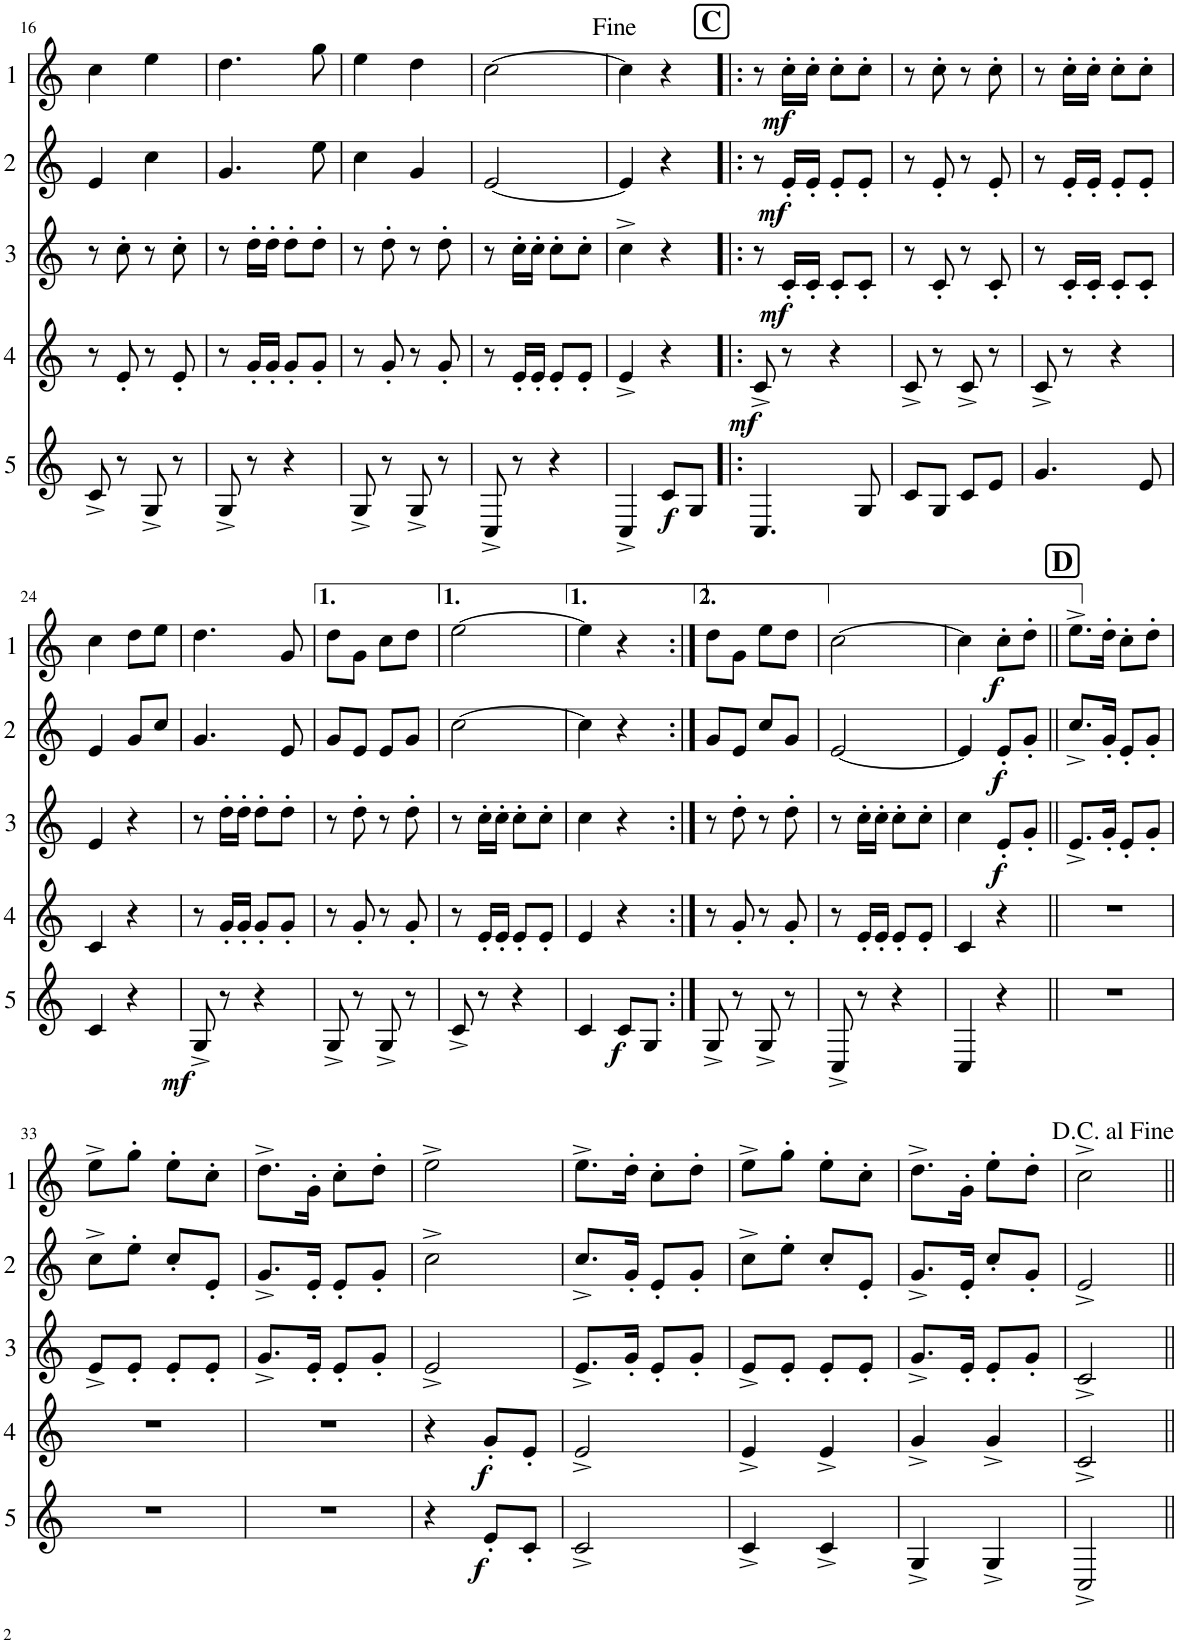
**kern	**dynam	**kern	**dynam	**kern	**dynam	**kern	**dynam	**kern	**dynam
*part5	*part5	*part4	*part4	*part3	*part3	*part2	*part2	*part1	*part1
*staff5	*staff5	*staff4	*staff4	*staff3	*staff3	*staff2	*staff2	*staff1	*staff1
*I"Cor 5	*	*I"Cor 4	*	*I"Cor 3	*	*I"Cor 2	*	*I"Cor 1	*
!!LO:PB:g=z
*clefG2	*	*clefG2	*	*clefG2	*	*clefG2	*	*clefG2	*
*Trd4c7	*	*Trd4c7	*	*Trd4c7	*	*Trd4c7	*	*Trd4c7	*
*k[]	*	*k[]	*	*k[]	*	*k[]	*	*k[]	*
*M2/4	*	*M2/4	*	*M2/4	*	*M2/4	*	*M2/4	*
=16	=16	=16	=16	=16	=16	=16	=16	=16	=16
8c^/	.	8r	.	8r	.	4e/	.	4cc\	.
8r	.	8e'/	.	8cc'\	.	.	.	.	.
8G^/	.	8r	.	8r	.	4cc\	.	4ee\	.
8r	.	8e'/	.	8cc'\	.	.	.	.	.
=17	=17	=17	=17	=17	=17	=17	=17	=17	=17
8G^/	.	8r	.	8r	.	4.g/	.	4.dd\	.
8r	.	16g'/LL	.	16dd'\LL	.	.	.	.	.
.	.	16g'/JJ	.	16dd'\JJ	.	.	.	.	.
4r	.	8g'/L	.	8dd'\L	.	.	.	.	.
.	.	8g'/J	.	8dd'\J	.	8ee\	.	8gg\	.
=18	=18	=18	=18	=18	=18	=18	=18	=18	=18
8G^/	.	8r	.	8r	.	4cc\	.	4ee\	.
8r	.	8g'/	.	8dd'\	.	.	.	.	.
8G^/	.	8r	.	8r	.	4g/	.	4dd\	.
8r	.	8g'/	.	8dd'\	.	.	.	.	.
=19	=19	=19	=19	=19	=19	=19	=19	=19	=19
8C^/	.	8r	.	8r	.	[2e/	.	[2cc\	.
8r	.	16e'/LL	.	16cc'\LL	.	.	.	.	.
.	.	16e'/JJ	.	16cc'\JJ	.	.	.	.	.
4r	.	8e'/L	.	8cc'\L	.	.	.	.	.
.	.	8e'/J	.	8cc'\J	.	.	.	.	.
=20	=20	=20	=20	=20	=20	=20	=20	=20	=20
4C^/	.	4e^/	.	4cc^\	.	4e/]	.	4cc\]	.
!	!LO:DY:b	!	!	!	!	!	!	!	!
8c/L	f	4r	.	4r	.	4r	.	4r	.
8G/J	.	.	.	.	.	.	.	.	.
!!LO:REH:place=s1:a:B:cj:fs=14:t=C
=21!|:	=21!|:	=21!|:	=21!|:	=21!|:	=21!|:	=21!|:	=21!|:	=21!|:	=21!|:
!	!	!	!LO:DY:b	!	!	!	!	!	!
4.C/	.	8c^/	mf	8r	.	8r	.	8r	.
!	!	!	!	!	!LO:DY:b	!	!LO:DY:b	!	!LO:DY:b
.	.	8r	.	16c'/LL	mf	16e'/LL	mf	16cc'\LL	mf
.	.	.	.	16c'/JJ	.	16e'/JJ	.	16cc'\JJ	.
.	.	4r	.	8c'/L	.	8e'/L	.	8cc'\L	.
8G/	.	.	.	8c'/J	.	8e'/J	.	8cc'\J	.
=22	=22	=22	=22	=22	=22	=22	=22	=22	=22
8c/L	.	8c^/	.	8r	.	8r	.	8r	.
8G/J	.	8r	.	8c'/	.	8e'/	.	8cc'\	.
8c/L	.	8c^/	.	8r	.	8r	.	8r	.
8e/J	.	8r	.	8c'/	.	8e'/	.	8cc'\	.
=23	=23	=23	=23	=23	=23	=23	=23	=23	=23
4.g/	.	8c^/	.	8r	.	8r	.	8r	.
.	.	8r	.	16c'/LL	.	16e'/LL	.	16cc'\LL	.
.	.	.	.	16c'/JJ	.	16e'/JJ	.	16cc'\JJ	.
.	.	4r	.	8c'/L	.	8e'/L	.	8cc'\L	.
8e/	.	.	.	8c'/J	.	8e'/J	.	8cc'\J	.
!!LO:LB:g=z
=24	=24	=24	=24	=24	=24	=24	=24	=24	=24
4c/	.	4c/	.	4e/	.	4e/	.	4cc\	.
4r	.	4r	.	4r	.	8g/L	.	8dd\L	.
.	.	.	.	.	.	8cc/J	.	8ee\J	.
=25	=25	=25	=25	=25	=25	=25	=25	=25	=25
!	!LO:DY:b	!	!	!	!	!	!	!	!
8G^/	mf	8r	.	8r	.	4.g/	.	4.dd\	.
8r	.	16g'/LL	.	16dd'\LL	.	.	.	.	.
.	.	16g'/JJ	.	16dd'\JJ	.	.	.	.	.
4r	.	8g'/L	.	8dd'\L	.	.	.	.	.
.	.	8g'/J	.	8dd'\J	.	8e/	.	8g/	.
=26	=26	=26	=26	=26	=26	=26	=26	=26	=26
8G^/	.	8r	.	8r	.	8g/L	.	8dd\L	.
8r	.	8g'/	.	8dd'\	.	8e/J	.	8g\J	.
8G^/	.	8r	.	8r	.	8e/L	.	8cc\L	.
8r	.	8g'/	.	8dd'\	.	8g/J	.	8dd\J	.
=27	=27	=27	=27	=27	=27	=27	=27	=27	=27
8c^/	.	8r	.	8r	.	[2cc\	.	[2ee\	.
8r	.	16e'/LL	.	16cc'\LL	.	.	.	.	.
.	.	16e'/JJ	.	16cc'\JJ	.	.	.	.	.
4r	.	8e'/L	.	8cc'\L	.	.	.	.	.
.	.	8e'/J	.	8cc'\J	.	.	.	.	.
=28	=28	=28	=28	=28	=28	=28	=28	=28	=28
4c/	.	4e/	.	4cc\	.	4cc\]	.	4ee\]	.
!	!LO:DY:b	!	!	!	!	!	!	!	!
8c/L	f	4r	.	4r	.	4r	.	4r	.
8G/J	.	.	.	.	.	.	.	.	.
=29:|!	=29:|!	=29:|!	=29:|!	=29:|!	=29:|!	=29:|!	=29:|!	=29:|!	=29:|!
8G^/	.	8r	.	8r	.	8g/L	.	8dd\L	.
8r	.	8g'/	.	8dd'\	.	8e/J	.	8g\J	.
8G^/	.	8r	.	8r	.	8cc/L	.	8ee\L	.
8r	.	8g'/	.	8dd'\	.	8g/J	.	8dd\J	.
=30	=30	=30	=30	=30	=30	=30	=30	=30	=30
8C^/	.	8r	.	8r	.	[2e/	.	[2cc\	.
8r	.	16e'/LL	.	16cc'\LL	.	.	.	.	.
.	.	16e'/JJ	.	16cc'\JJ	.	.	.	.	.
4r	.	8e'/L	.	8cc'\L	.	.	.	.	.
.	.	8e'/J	.	8cc'\J	.	.	.	.	.
=31	=31	=31	=31	=31	=31	=31	=31	=31	=31
4C/	.	4c/	.	4cc\	.	4e/]	.	4cc\]	.
!	!	!	!	!	!LO:DY:b	!	!LO:DY:b	!	!LO:DY:b
4r	.	4r	.	8e'/L	f	8e'/L	f	8cc'\L	f
.	.	.	.	8g'/J	.	8g'/J	.	8dd'\J	.
!!LO:REH:place=s1:a:B:cj:fs=14:t=D
=32||	=32||	=32||	=32||	=32||	=32||	=32||	=32||	=32||	=32||
2r	.	2r	.	8.e^/L	.	8.cc^/L	.	8.ee^\L	.
.	.	.	.	16g'/Jk	.	16g'/Jk	.	16dd'\Jk	.
.	.	.	.	8e'/L	.	8e'/L	.	8cc'\L	.
.	.	.	.	8g'/J	.	8g'/J	.	8dd'\J	.
!!LO:LB:g=z
=33	=33	=33	=33	=33	=33	=33	=33	=33	=33
2r	.	2r	.	8e^/L	.	8cc^\L	.	8ee^\L	.
.	.	.	.	8e'/J	.	8ee'\J	.	8gg'\J	.
.	.	.	.	8e'/L	.	8cc'/L	.	8ee'\L	.
.	.	.	.	8e'/J	.	8e'/J	.	8cc'\J	.
=34	=34	=34	=34	=34	=34	=34	=34	=34	=34
2r	.	2r	.	8.g^/L	.	8.g^/L	.	8.dd^\L	.
.	.	.	.	16e'/Jk	.	16e'/Jk	.	16g'\Jk	.
.	.	.	.	8e'/L	.	8e'/L	.	8cc'\L	.
.	.	.	.	8g'/J	.	8g'/J	.	8dd'\J	.
=35	=35	=35	=35	=35	=35	=35	=35	=35	=35
4r	.	4r	.	2e^/	.	2cc^\	.	2ee^\	.
!	!LO:DY:b	!	!LO:DY:b	!	!	!	!	!	!
8e'/L	f	8g'/L	f	.	.	.	.	.	.
8c'/J	.	8e'/J	.	.	.	.	.	.	.
=36	=36	=36	=36	=36	=36	=36	=36	=36	=36
2c^/	.	2e^/	.	8.e^/L	.	8.cc^/L	.	8.ee^\L	.
.	.	.	.	16g'/Jk	.	16g'/Jk	.	16dd'\Jk	.
.	.	.	.	8e'/L	.	8e'/L	.	8cc'\L	.
.	.	.	.	8g'/J	.	8g'/J	.	8dd'\J	.
=37	=37	=37	=37	=37	=37	=37	=37	=37	=37
4c^/	.	4e^/	.	8e^/L	.	8cc^\L	.	8ee^\L	.
.	.	.	.	8e'/J	.	8ee'\J	.	8gg'\J	.
4c^/	.	4e^/	.	8e'/L	.	8cc'/L	.	8ee'\L	.
.	.	.	.	8e'/J	.	8e'/J	.	8cc'\J	.
=38	=38	=38	=38	=38	=38	=38	=38	=38	=38
4G^/	.	4g^/	.	8.g^/L	.	8.g^/L	.	8.dd^\L	.
.	.	.	.	16e'/Jk	.	16e'/Jk	.	16g'\Jk	.
4G^/	.	4g^/	.	8e'/L	.	8cc'/L	.	8ee'\L	.
.	.	.	.	8g'/J	.	8g'/J	.	8dd'\J	.
=39	=39	=39	=39	=39	=39	=39	=39	=39	=39
2C^/	.	2c^/	.	2c^/	.	2e^/	.	2cc^\	.
=||	=||	=||	=||	=||	=||	=||	=||	=||	=||
*-	*-	*-	*-	*-	*-	*-	*-	*-	*-
